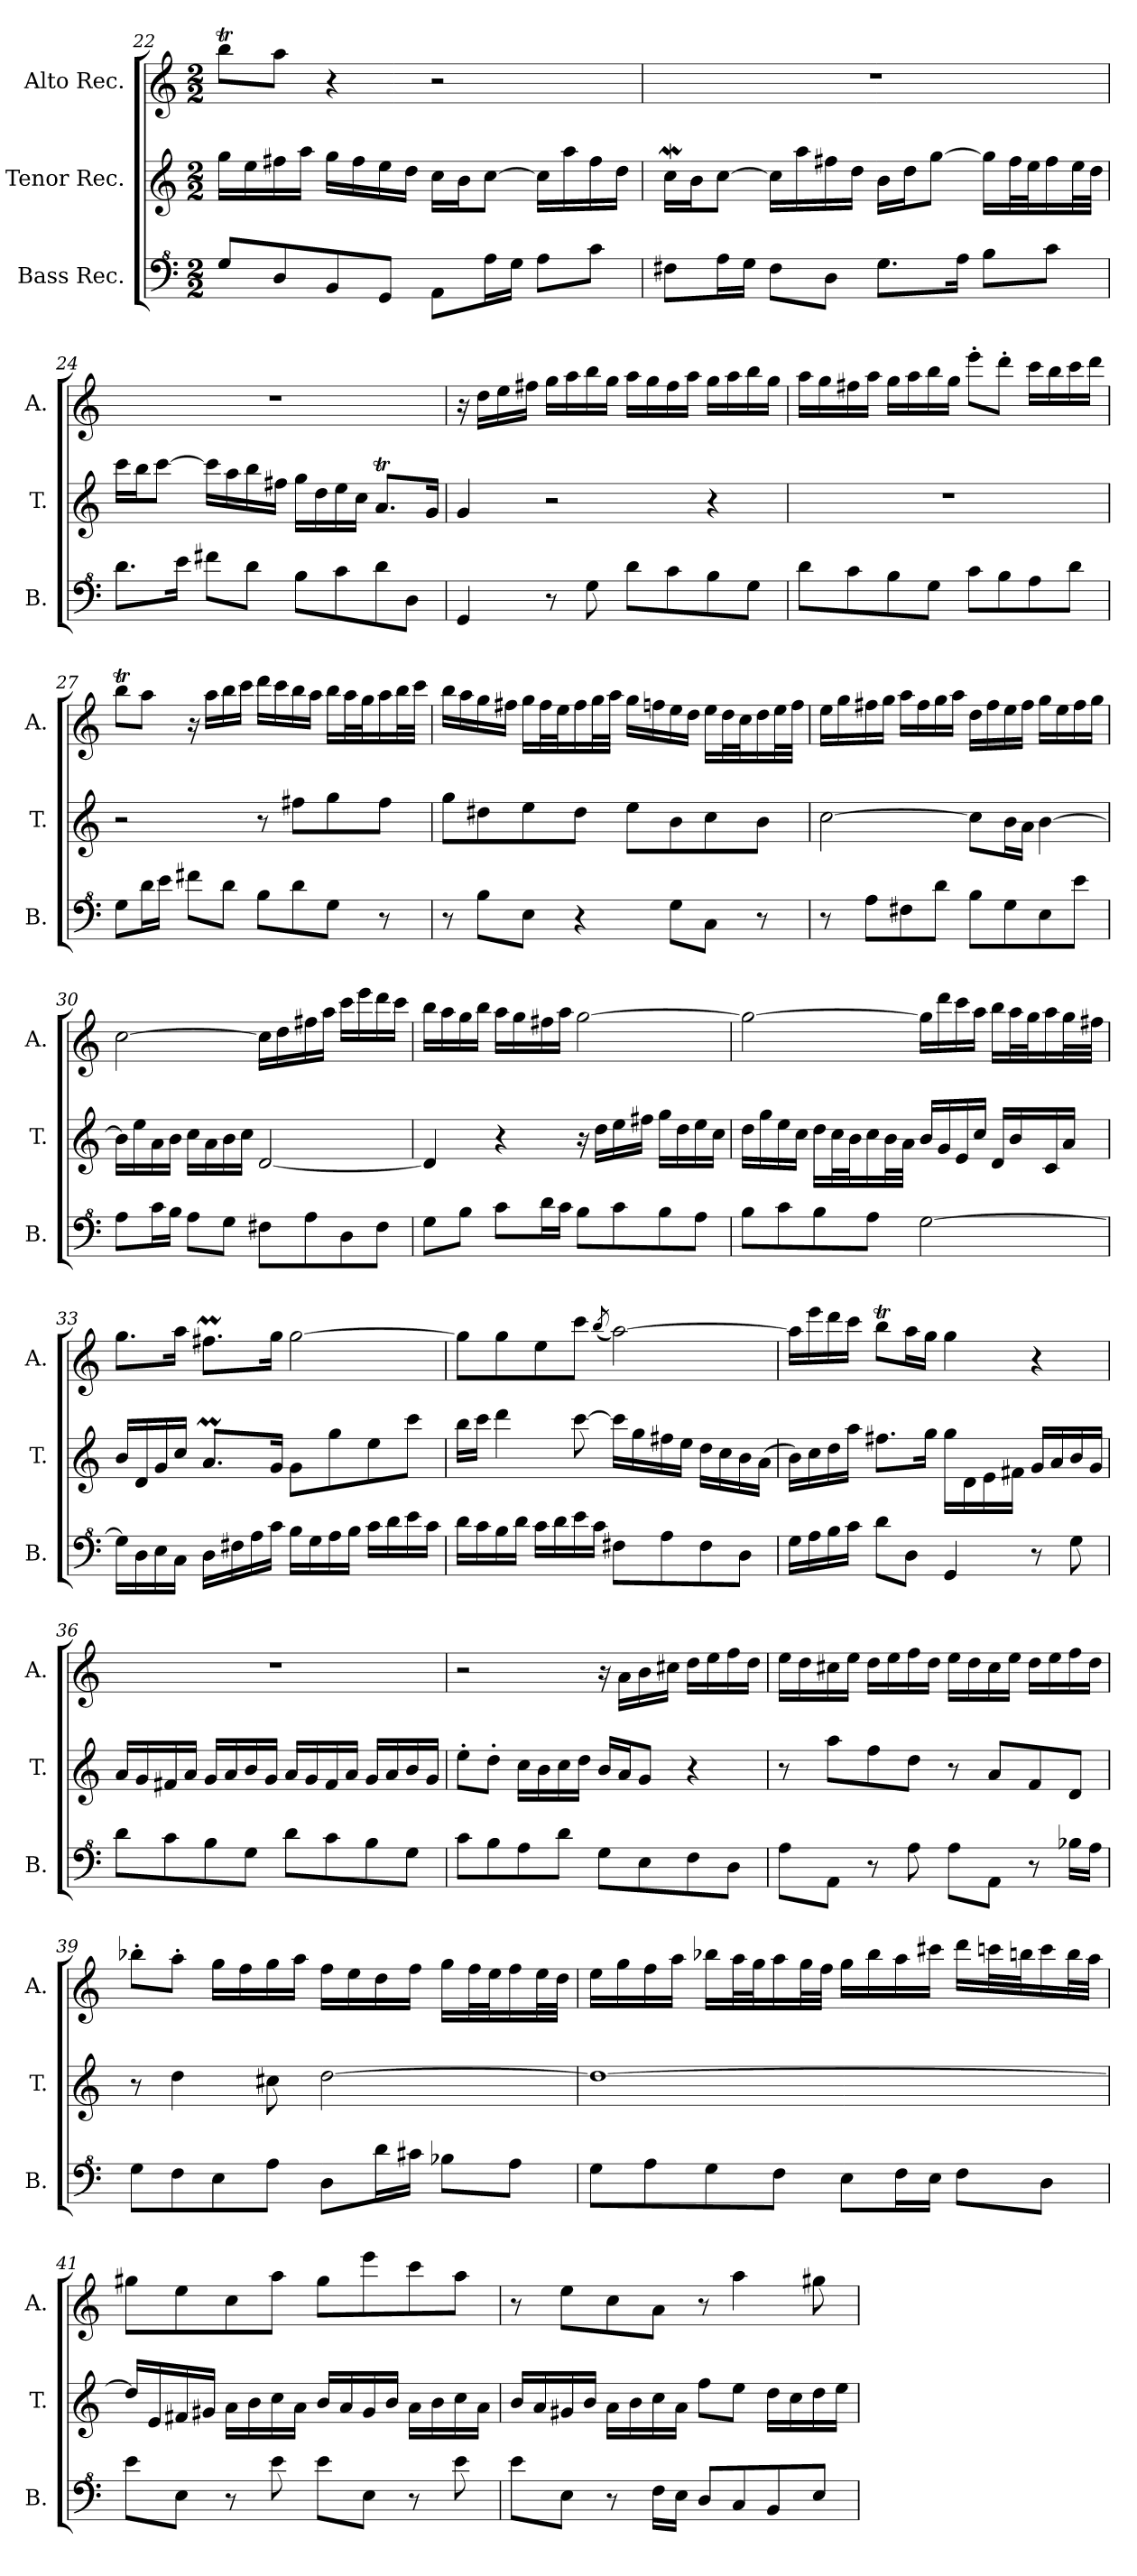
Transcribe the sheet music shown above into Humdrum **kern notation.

**kern	**kern	**kern
*part3	*part2	*part1
*staff3	*staff2	*staff1
*I"Bass Rec.	*I"Tenor Rec.	*I"Alto Rec.
*I'B.	*I'T.	*I'A.
*clefF^4	*clefG2	*clefG2
*k[]	*k[]	*k[]
*M2/2	*M2/2	*M2/2
=22	=22	=22
8g/L	16gg\LL	8bbt\L
.	16ee\	.
8d/	16ff#X\	8aa\J
.	16aa\JJ	.
8B/	16gg\LL	4r
.	16ff#\	.
8G/J	16ee\	.
.	16dd\JJ	.
8A\L	16cc\LL	2r
.	16b\J	.
16a\L	[8cc\J	.
16g\JJ	.	.
8a\L	16cc\LL]	.
.	16aa\	.
8cc\J	16ff#\	.
.	16dd\JJ	.
=23	=23	=23
8f#X\L	16ccw\LL	1r
.	16b\J	.
16a\L	[8cc\J	.
16g\JJ	.	.
8f#\L	16cc\LL]	.
.	16aa\	.
8d\J	16ff#X\	.
.	16dd\JJ	.
8.g\L	16b\LL	.
.	16dd\J	.
.	[8gg\J	.
16a\Jk	.	.
8b\L	16gg\LL]	.
.	32ff#\L	.
.	32ee\J	.
8cc\J	16ff#\	.
.	32ee\L	.
.	32dd\JJJ	.
=24	=24	=24
8.dd\L	16ccc\LL	1r
.	16bb\J	.
.	[8ccc\J	.
16ee\Jk	.	.
8ff#X\L	16ccc\LL]	.
.	16aa\	.
8dd\J	16bb\	.
.	16ff#X\JJ	.
8b\L	16gg\LL	.
.	16dd\	.
8cc\	16ee\	.
.	16cc\JJ	.
8dd\	8.aT/L	.
8d\J	.	.
.	16g/Jk	.
!!LO:LB:g=z
=25	=25	=25
4G/	4g/	16r
.	.	16dd\LL
.	.	16ee\
.	.	16ff#X\JJ
8r	2r	16gg\LL
.	.	16aa\
8g\	.	16bb\
.	.	16gg\JJ
8dd\L	.	16aa\LL
.	.	16gg\
8cc\	.	16ff#\
.	.	16aa\JJ
8b\	4r	16gg\LL
.	.	16aa\
8g\J	.	16bb\
.	.	16gg\JJ
=26	=26	=26
8dd\L	1r	16aa\LL
.	.	16gg\
8cc\	.	16ff#X\
.	.	16aa\JJ
8b\	.	16gg\LL
.	.	16aa\
8g\J	.	16bb\
.	.	16gg\JJ
8cc\L	.	8eee'\L
8b\	.	8ddd'\J
8a\	.	16ccc\LL
.	.	16bb\
8dd\J	.	16ccc\
.	.	16ddd\JJ
=27	=27	=27
8g\L	2r	8bbt\L
16dd\L	.	8aa\J
16ee\JJ	.	.
8ff#X\L	.	16r
.	.	16aa\LL
8dd\J	.	16bb\
.	.	16ccc\JJ
8b\L	8r	16ddd\LL
.	.	16ccc\
8dd\	8ff#X\L	16bb\
.	.	16aa\JJ
8g\J	8gg\	16bb\LL
.	.	32aa\L
.	.	32gg\J
8r	8ff#\J	16aa\
.	.	32bb\L
.	.	32ccc\JJJ
!!LO:LB:g=z
=28	=28	=28
8r	8gg\L	16bb\LL
.	.	16aa\
8b\L	8dd#X\	16gg\
.	.	16ff#X\JJ
8e\J	8ee\	16gg\LL
.	.	32ff#\L
.	.	32ee\J
4r	8dd#\J	16ff#\
.	.	32gg\L
.	.	32aa\JJJ
.	8ee\L	16gg\LL
.	.	16ffn\
8g\L	8b\	16ee\
.	.	16dd\JJ
8c\J	8cc\	16ee\LL
.	.	32dd\L
.	.	32cc\J
8r	8b\J	16dd\
.	.	32ee\L
.	.	32ff\JJJ
=29	=29	=29
8r	[2cc\	16ee\LL
.	.	16gg\
8a\L	.	16ff#X\
.	.	16gg\JJ
8f#X\	.	16aa\LL
.	.	16ff#\
8dd\J	.	16gg\
.	.	16aa\JJ
8b\L	8cc\L]	16dd\LL
.	.	16ff#\
8g\	16b\L	16ee\
.	16a\JJ	16ff#\JJ
8e\	[4b\	16gg\LL
.	.	16ee\
8ee\J	.	16ff#\
.	.	16gg\JJ
=30	=30	=30
8a\L	16b\LL]	[2cc\
.	16ee\	.
16cc\L	16a\	.
16b\JJ	16b\JJ	.
8a\L	16cc\LL	.
.	16a\	.
8g\J	16b\	.
.	16cc\JJ	.
8f#X\L	[2d/	16cc\LL]
.	.	16dd\
8a\	.	16ff#X\
.	.	16aa\JJ
8d\	.	16ccc\LL
.	.	16eee\
8f#\J	.	16ddd\
.	.	16ccc\JJ
!!LO:LB:g=z
=31	=31	=31
8g\L	4d/]	16bb\LL
.	.	16aa\
8b\J	.	16gg\
.	.	16bb\JJ
8cc\L	4r	16aa\LL
.	.	16gg\
16dd\L	.	16ff#X\
16cc\JJ	.	16aa\JJ
8b\L	16r	[2gg\
.	16dd\LL	.
8cc\	16ee\	.
.	16ff#X\JJ	.
8b\	16gg\LL	.
.	16dd\	.
8a\J	16ee\	.
.	16cc\JJ	.
=32	=32	=32
8b\L	16dd\LL	2gg\_
.	16gg\	.
8cc\	16ee\	.
.	16cc\JJ	.
8b\	16dd\LL	.
.	32cc\L	.
.	32b\J	.
8a\J	16cc\	.
.	32b\L	.
.	32a\JJJ	.
[2g\	16b/LL	16gg\LL]
.	16g/	16ddd\
.	16e/	16ccc\
.	16cc/JJ	16aa\JJ
.	16d/LL	16bb\LL
.	16b/	32aa\L
.	.	32gg\J
.	16c/	16aa\
.	16a/JJ	32gg\L
.	.	32ff#X\JJJ
=33	=33	=33
16g\LL]	16b/LL	8.gg\L
16d\	16d/	.
16e\	16g/	.
16c\JJ	16cc/JJ	16aa\Jk
16d\LL	8.aM/L	8.ff#Xm\L
16f#X\	.	.
16a\	.	.
16cc\JJ	16g/Jk	16gg\Jk
16b\LL	8g\L	[2gg\
16g\	.	.
16a\	8gg\	.
16b\JJ	.	.
16cc\LL	8ee\	.
16dd\	.	.
16ee\	8ccc\J	.
16cc\JJ	.	.
!!LO:LB:g=z
=34	=34	=34
16dd\LL	16bb\LL	8gg\L]
16cc\	16ccc\JJ	.
16b\	4ddd\	8gg\
16dd\JJ	.	.
16cc\LL	.	8ee\
16dd\	.	.
16ee\	[8ccc\	8ccc\J
16cc\JJ	.	.
.	.	(8qbb/
8f#X\L	16ccc\LL]	[2aa\)
.	16gg\	.
8a\	16ff#X\	.
.	16ee\JJ	.
8f#\	16dd\LL	.
.	16cc\	.
8d\J	16b\	.
.	(>16a\JJ	.
=35	=35	=35
16g\LL	16b\LL)	16aa\LL]
16a\	16cc\	16eee\
16b\	16dd\	16ddd\
16cc\JJ	16aa\JJ	16ccc\JJ
8dd\L	8.ff#X\L	8bbt\L
8d\J	.	16aa\L
.	16gg\Jk	16gg\JJ
4G/	16gg\LL	4gg\
.	16d\	.
.	16e\	.
.	16f#X\JJ	.
8r	16g/LL	4r
.	16a/	.
8g\	16b/	.
.	16g/JJ	.
=36	=36	=36
8dd\L	16a/LL	1r
.	16g/	.
8cc\	16f#X/	.
.	16a/JJ	.
8b\	16g/LL	.
.	16a/	.
8g\J	16b/	.
.	16g/JJ	.
8dd\L	16a/LL	.
.	16g/	.
8cc\	16f#/	.
.	16a/JJ	.
8b\	16g/LL	.
.	16a/	.
8g\J	16b/	.
.	16g/JJ	.
=37	=37	=37
8cc\L	8ee'\L	2r
8b\	8dd'\J	.
8a\	16cc\LL	.
.	16b\	.
8dd\J	16cc\	.
.	16dd\JJ	.
8g\L	16b/LL	16r
.	16a/J	16a\LL
8e\	8g/J	16b\
.	.	16cc#X\JJ
8f\	4r	16dd\LL
.	.	16ee\
8d\J	.	16ff\
.	.	16dd\JJ
!!LO:LB:g=z
=38	=38	=38
8a\L	8r	16ee\LL
.	.	16dd\
8A\J	8aa\L	16cc#X\
.	.	16ee\JJ
8r	8ff\	16dd\LL
.	.	16ee\
8a\	8dd\J	16ff\
.	.	16dd\JJ
8a\L	8r	16ee\LL
.	.	16dd\
8A\J	8a/L	16cc#\
.	.	16ee\JJ
8r	8f/	16dd\LL
.	.	16ee\
16b-X\LL	8d/J	16ff\
16a\JJ	.	16dd\JJ
=39	=39	=39
8g\L	8r	8bb-X'\L
8f\	4dd\	8aa'\J
8e\	.	16gg\LL
.	.	16ff\
8a\J	8cc#X\	16gg\
.	.	16aa\JJ
8d\L	[2dd\	16ff\LL
.	.	16ee\
16dd\L	.	16dd\
16cc#X\JJ	.	16ff\JJ
8b-X\L	.	16gg\LL
.	.	32ff\L
.	.	32ee\J
8a\J	.	16ff\
.	.	32ee\L
.	.	32dd\JJJ
=40	=40	=40
8g\L	1dd_	16ee\LL
.	.	16gg\
8a\	.	16ff\
.	.	16aa\JJ
8g\	.	16bb-X\LL
.	.	32aa\L
.	.	32gg\J
8f\J	.	16aa\
.	.	32gg\L
.	.	32ff\JJJ
8e\L	.	16gg\LL
.	.	16bb-\
16f\L	.	16aa\
16e\JJ	.	16ccc#X\JJ
8f\L	.	16ddd\LL
.	.	32cccn\L
.	.	32bbn\J
8d\J	.	16ccc\
.	.	32bb\L
.	.	32aa\JJJ
!!LO:LB:g=z
=41	=41	=41
8ee\L	16dd/LL]	8gg#X\L
.	16e/	.
8e\J	16f#X/	8ee\
.	16g#X/JJ	.
8r	16a\LL	8cc\
.	16b\	.
8ee\	16cc\	8aa\J
.	16a\JJ	.
8ee\L	16b/LL	8gg#\L
.	16a/	.
8e\J	16g#/	8eee\
.	16b/JJ	.
8r	16a\LL	8ccc\
.	16b\	.
8ee\	16cc\	8aa\J
.	16a\JJ	.
=42	=42	=42
8ee\L	16b/LL	8r
.	16a/	.
8e\J	16g#X/	8ee\L
.	16b/JJ	.
8r	16a\LL	8cc\
.	16b\	.
16f\LL	16cc\	8a\J
16e\JJ	16a\JJ	.
8d/L	8ff\L	8r
8c/	8ee\J	4aa\
8B/	16dd\LL	.
.	16cc\	.
8e/J	16dd\	8gg#X\
.	16ee\JJ	.
=	=	=
*-	*-	*-
